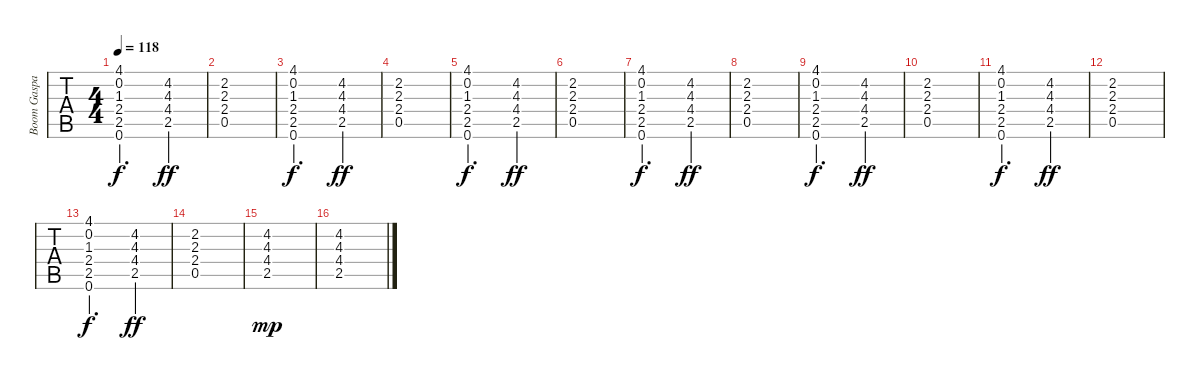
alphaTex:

\track ("Boom Gaspar" "Boom Gaspa") {instrument brightacousticpiano}
\staff {tabs}
\tuning (E4 B3 G3 D3 A2 E2) {hide}
\ts (4 4)
\tempo 118
\clef g2
\ks c
(4.1 0.2 1.3 2.4 2.5 0.6).2{d dy f} (4.2 4.3 4.4 2.5).4{dy ff} |
(2.2 2.3 2.4 0.5).1 |
(4.1 0.2 1.3 2.4 2.5 0.6).2{d dy f} (4.2 4.3 4.4 2.5).4{dy ff} |
(2.2 2.3 2.4 0.5).1 |
(4.1 0.2 1.3 2.4 2.5 0.6).2{d dy f} (4.2 4.3 4.4 2.5).4{dy ff} |
(2.2 2.3 2.4 0.5).1 |
(4.1 0.2 1.3 2.4 2.5 0.6).2{d dy f} (4.2 4.3 4.4 2.5).4{dy ff} |
(2.2 2.3 2.4 0.5).1 |
(4.1 0.2 1.3 2.4 2.5 0.6).2{d dy f} (4.2 4.3 4.4 2.5).4{dy ff} |
(2.2 2.3 2.4 0.5).1 |
(4.1 0.2 1.3 2.4 2.5 0.6).2{d dy f} (4.2 4.3 4.4 2.5).4{dy ff} |
(2.2 2.3 2.4 0.5).1 |
(4.1 0.2 1.3 2.4 2.5 0.6).2{d dy f} (4.2 4.3 4.4 2.5).4{dy ff} |
(2.2 2.3 2.4 0.5).1 |
(4.2 4.3 4.4 2.5).1{dy mp} |
(4.2 4.3 4.4 2.5).1
